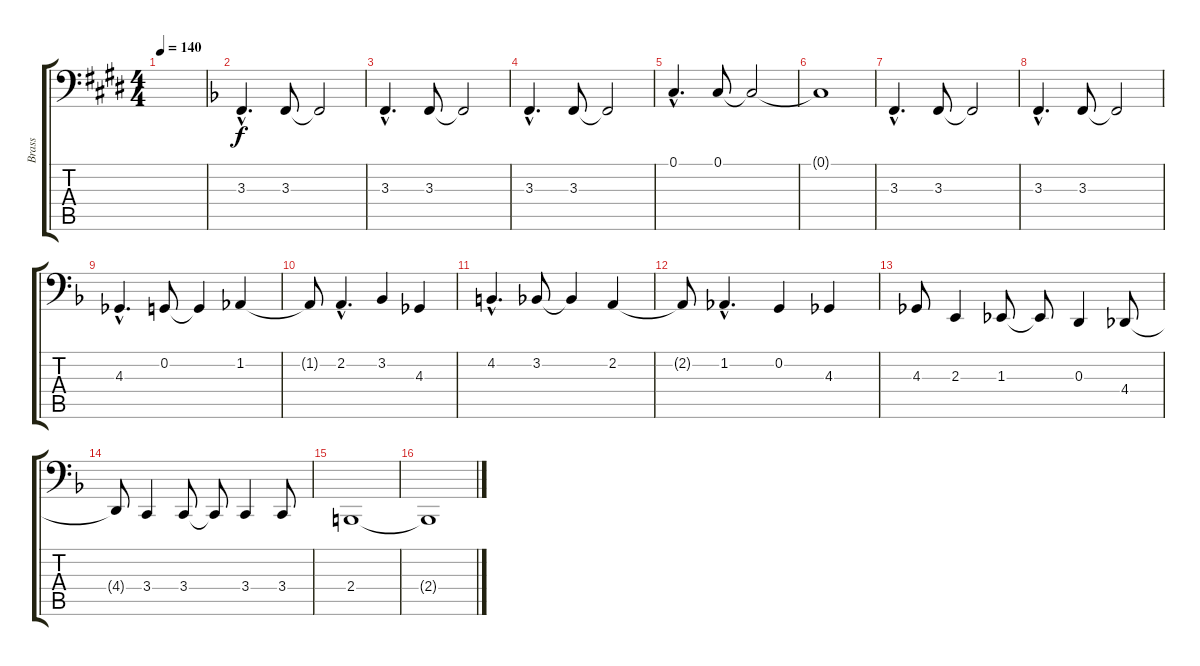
\track ("Brass" "Brass") {instrument synthbrass1}
\staff {score tabs}
\tuning (C3 G2 D2 A1 E1 B0) {hide}
\ts (4 4)
\tempo 140
\clef f4
\ks e
|
\ks f
3.3{hac}.4{d} 3.3.8 3.3{t}.2 |
3.3{hac}.4{d} 3.3.8 3.3{t}.2 |
3.3{hac}.4{d} 3.3.8 3.3{t}.2 |
0.1{hac}.4{d} 0.1.8 0.1{t}.2 |
0.1{t}.1 |
3.3{hac}.4{d} 3.3.8 3.3{t}.2 |
3.3{hac}.4{d} 3.3.8 3.3{t}.2 |
4.3{hac}.4{d} 0.2.8 0.2{t}.4 1.2.4 |
1.2{t}.8 2.2{hac}.4{d} 3.2.4 4.3.4 |
4.2{hac}.4{d} 3.2.8 3.2{t}.4 2.2.4 |
2.2{t}.8 1.2{hac}.4{d} 0.2.4 4.3.4 |
4.3.8 2.3.4 1.3.8 1.3{t}.8 0.3.4 4.4.8 |
4.4{t}.8 3.4.4 3.4.8 3.4{t}.8 3.4.4 3.4.8 |
2.4.1 |
2.4{t}.1
